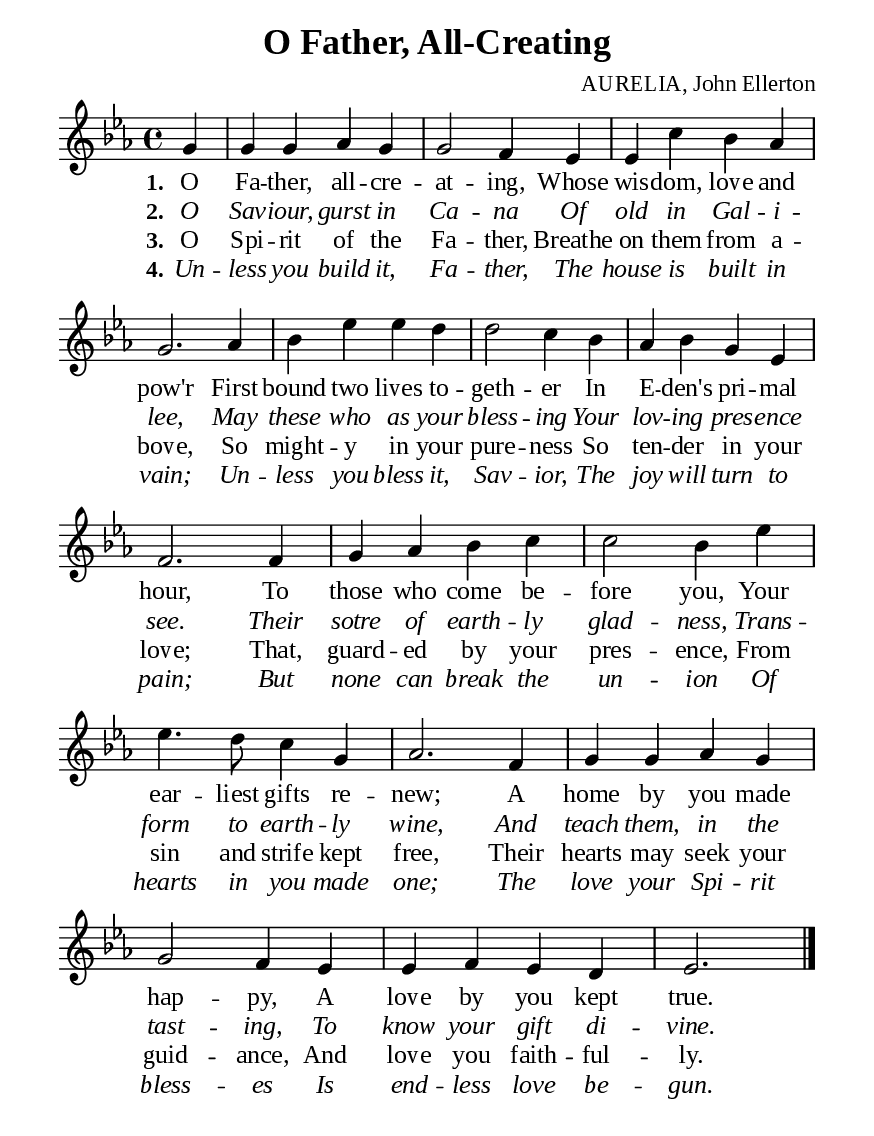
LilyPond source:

%%%%%%%%%%%%%%%%%%%%%%%%%%%%%
% CONTENTS OF THIS DOCUMENT
% 1. Common settings
% 2. Verse music
% 3. Verse lyrics
% 4. Layout
%%%%%%%%%%%%%%%%%%%%%%%%%%%%%

%%%%%%%%%%%%%%%%%%%%%%%%%%%%%
% 1. Common settings
%%%%%%%%%%%%%%%%%%%%%%%%%%%%%
\version "2.22.1"

\header {
  title = "O Father, All-Creating"
  composer = "AURELIA, John Ellerton"
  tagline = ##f
}

global= {
  \key ees \major
  \time 4/4
  \override Score.BarNumber.break-visibility = ##(#f #f #f)
}

\paper {
  #(set-paper-size "a5")
  top-margin = 3.2\mm
  bottom-marign = 10\mm
  left-margin = 10\mm
  right-margin = 10\mm
  indent = #0
  #(define fonts
	 (make-pango-font-tree "Liberation Serif"
	 		       "Liberation Serif"
			       "Liberation Serif"
			       (/ 20 20)))
  system-system-spacing = #'((basic-distance . 3) (padding . 3))
}

printItalic = {
  \override LyricText.font-shape = #'italic
}

%%%%%%%%%%%%%%%%%%%%%%%%%%%%%
% 2. Verse music
%%%%%%%%%%%%%%%%%%%%%%%%%%%%%
musicVerseSoprano = \relative c'' {
                    \partial 4 g4 |
  %{	01	%} g g aes g |
  %{	02	%} g2 f4 ees |
  %{	03	%} ees c' bes aes |
  %{	04	%} g2. aes4 |
  %{	05	%} bes ees ees d |
  %{	06	%} d2 c4 bes |
  %{	07	%} aes bes g ees |
  %{	08	%} f2. f4 |
  %{	09	%} g aes bes c |
  %{	10	%} c2 bes4 ees |
  %{	11	%} ees4. d8 c4 g |
  %{	12	%} aes2. f4 |
  %{	13	%} g g aes g |
  %{	14	%} g2 f4 ees |
  %{	15	%} ees f ees d |
                    ees2. \bar "|."
}

%%%%%%%%%%%%%%%%%%%%%%%%%%%%%
% 3. Verse lyrics
%%%%%%%%%%%%%%%%%%%%%%%%%%%%%
verseOne = \lyricmode {
  \set stanza = #"1."
  O Fa -- ther, all -- cre -- at -- ing,
  Whose wis -- dom, love and pow'r
  First bound two lives to -- geth -- er
  In E -- den's pri -- mal hour,
  To those who come be -- fore you,
  Your ear -- liest gifts re -- new;
  A home by you made hap -- py,
  A love by you kept true.
}

verseTwo = \lyricmode {
  \set stanza = #"2."
  O Sav -- iour, gurst in Ca -- na
  Of old in Gal -- i -- lee,
  May these who as your bless -- ing
  Your lov -- ing pres -- ence see.
  Their sotre of earth -- ly glad -- ness,
  Trans -- form to earth -- ly wine,
  And teach them, in the tast -- ing,
  To know your gift di -- vine.
}

verseThree = \lyricmode {
  \set stanza = #"3."
  O Spi -- rit of the Fa -- ther,
  Breathe on them from a -- bove,
  So might -- y in your pure -- ness
  So ten -- der in your love;
  That, guard -- ed by your pres -- ence,
  From sin and strife kept free,
  Their hearts may seek your guid -- ance,
  And love you faith -- ful -- ly.
}

verseFour = \lyricmode {
  \set stanza = #"4."
  Un -- less you build it, Fa -- ther,
  The house is built in vain;
  Un -- less you bless it, Sav -- ior,
  The joy will turn to pain;
  But none can break the un -- ion
  Of hearts in you made one;
  The love your Spi -- rit bless -- es
  Is end -- less love be -- gun.
}

%%%%%%%%%%%%%%%%%%%%%%%%%%%%%
% 4. Layout
%%%%%%%%%%%%%%%%%%%%%%%%%%%%%
\score {
    \new ChoirStaff <<
      \new Staff <<
        \clef "treble"
        \new Voice = "sopranos" { \global   \musicVerseSoprano }
      >>
      \new Lyrics \lyricsto sopranos \verseOne
      \new Lyrics \with \printItalic \lyricsto sopranos \verseTwo
      \new Lyrics \lyricsto sopranos \verseThree
      \new Lyrics \with \printItalic \lyricsto sopranos \verseFour
    >>
}
